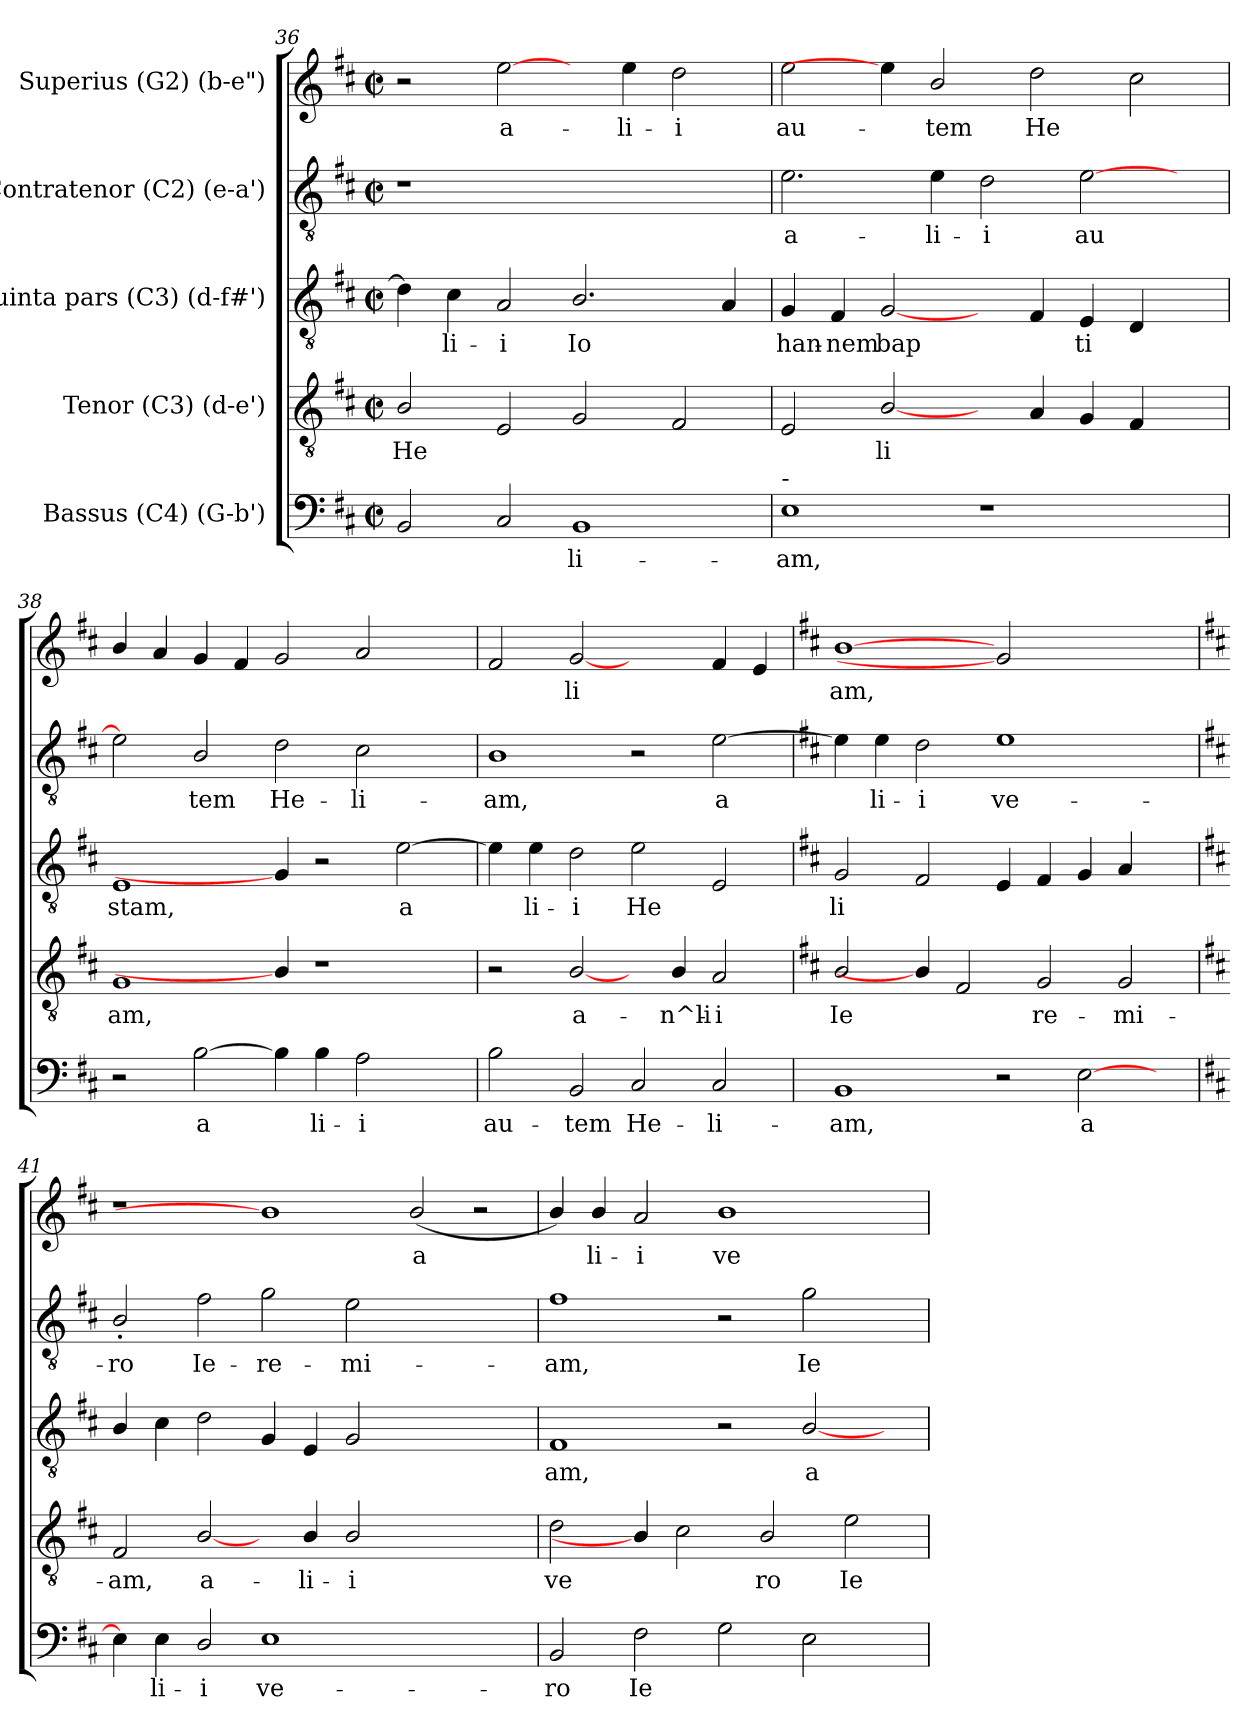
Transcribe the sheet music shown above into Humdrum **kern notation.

**kern	**text	**kern	**text	**kern	**text	**kern	**text	**kern	**text
*part5	*part5	*part4	*part4	*part3	*part3	*part2	*part2	*part1	*part1
*staff5	*staff5	*staff4	*staff4	*staff3	*staff3	*staff2	*staff2	*staff1	*staff1
*I"Bassus (C4)  (G-b')	*	*I"Tenor (C3)  (d-e')	*	*I"Quinta pars (C3)  (d-f#')	*	*I"Contratenor (C2)  (e-a')	*	*I"Superius (G2)  (b-e")	*
*clefF4	*	*clefGv2	*	*clefGv2	*	*clefGv2	*	*clefG2	*
*k[f#c#]	*	*k[f#c#]	*	*k[f#c#]	*	*k[f#c#]	*	*k[f#c#]	*
*D:	*	*D:	*	*D:	*	*D:	*	*D:	*
*M2/2	*	*M2/2	*	*M2/2	*	*M2/2	*	*M2/2	*
*met(c|)	*	*met(c|)	*	*met(c|)	*	*met(c|)	*	*met(c|)	*
=36	=36	=36	=36	=36	=36	=36	=36	=36	=36
!	!LO:LY:b:cj	!	!LO:LY:b:cj	!	!LO:LY:b:cj	!	!	!	!
2BB/	--	2B/	He-	4d\]	--	1r	.	2r	.
!	!	!	!	!	!LO:LY:b:cj	!	!	!	!
.	.	.	.	4c#\	-li-	.	.	.	.
!	!LO:LY:b:cj	!	!LO:LY:b:cj	!	!LO:LY:b:cj	!	!	!	!LO:LY:b:cj
2C#/	--	2E/	--	2A/	-i	.	.	[2ee\	a-
!	!LO:LY:b:cj	!	!LO:LY:b:cj	!	!LO:LY:b:cj	!	!	!	!
1BB	-li-	2G/	--	2.B/	Io-	1ryy	.	4ryy	.
!	!	!	!	!	!	!	!	!	!LO:LY:b:cj
.	.	.	.	.	.	.	.	4ee\	-li-
!	!	!	!LO:LY:b:cj	!	!	!	!	!	!LO:LY:b:cj
.	.	2F#/	--	.	.	.	.	2dd\	-i
!	!	!	!	!	!LO:LY:b:cj	!	!	!	!
.	.	.	.	4A/	--	.	.	.	.
!!LO:PB:g=z
=37	=37	=37	=37	=37	=37	=37	=37	=37	=37
!LO:TX:a:t=-	!	!	!	!	!	!	!	!	!
!	!LO:LY:b:cj	!	!LO:LY:b:cj	!	!LO:LY:b:cj	!	!LO:LY:b:cj	!	!LO:LY:b:cj
1E	-am,	2E/	--	4G/	-han-	2.e\	a-	2ee\	au-
!	!	!	!	!	!LO:LY:b:cj	!	!	!	!
.	.	.	.	4F#/	-nem	.	.	.	.
!	!	!	!LO:LY:b:cj	!	!LO:LY:b:cj	!	!	!	!
.	.	[2B/	-li-	[2G/	bap-	.	.	4ee\]	.
!	!	!	!	!	!	!	!LO:LY:b:cj	!	!LO:LY:b:cj
.	.	.	.	.	.	4e\	-li-	2b/	-tem
!	!	!	!	!	!	!	!LO:LY:b:cj	!	!
1r	.	4ryy	.	4ryy	.	2d\	-i	.	.
!	!	!	!LO:LY:b:cj	!	!LO:LY:b:cj	!	!	!	!LO:LY:b:cj
.	.	4A/	--	4F#/	--	.	.	2dd\	He-
!	!	!	!LO:LY:b:cj	!	!LO:LY:b:cj	!	!LO:LY:b:cj	!	!
.	.	4G/	--	4E/	-ti-	[>2e\	au-	.	.
!	!	!	!LO:LY:b:cj	!	!LO:LY:b:cj	!	!	!	!LO:LY:b:cj
.	.	4F#/	--	4D/	--	.	.	2cc#\	--
4ryy	.	4ryy	.	4ryy	.	4ryy	.	.	.
=38	=38	=38	=38	=38	=38	=38	=38	=38	=38
!	!	!	!LO:LY:b:cj	!	!LO:LY:b:cj	!	!LO:LY:b:cj	!	!LO:LY:b:cj
2r	.	1G	-am,	1E	-stam,	2e\]	--	4b/	--
!	!	!	!	!	!	!	!	!	!LO:LY:b:cj
.	.	.	.	.	.	.	.	4a/	--
!	!LO:LY:b:cj	!	!	!	!	!	!LO:LY:b:cj	!	!LO:LY:b:cj
[>2B\	a-	.	.	.	.	2B/	-tem	4g/	--
!	!	!	!	!	!	!	!	!	!LO:LY:b:cj
.	.	.	.	.	.	.	.	4f#/	--
!	!LO:LY:b:cj	!	!	!	!	!	!LO:LY:b:cj	!	!LO:LY:b:cj
4B\]	--	4B/]	.	4G/]	.	2d\	He-	2g/	--
!	!LO:LY:b:cj	!	!	!	!	!	!	!	!
4B\	-li-	1r	.	2r	.	.	.	.	.
!	!LO:LY:b:cj	!	!	!	!	!	!LO:LY:b:cj	!	!LO:LY:b:cj
2A\	-i	.	.	.	.	2c#\	-li-	2a/	--
!	!	!	!	!	!LO:LY:b:cj	!	!	!	!
.	.	.	.	[>2e\	a-	.	.	.	.
4ryy	.	.	.	.	.	4ryy	.	4ryy	.
=39	=39	=39	=39	=39	=39	=39	=39	=39	=39
!	!LO:LY:b:cj	!	!	!	!LO:LY:b:cj	!	!LO:LY:b:cj	!	!LO:LY:b:cj
2B\	au-	2r	.	4e\]	--	1B	-am,	2f#/	--
!	!	!	!	!	!LO:LY:b:cj	!	!	!	!
.	.	.	.	4e\	-li-	.	.	.	.
!	!LO:LY:b:cj	!	!LO:LY:b:cj	!	!LO:LY:b:cj	!	!	!	!LO:LY:b:cj
2BB/	-tem	[2B/	a-	2d\	-i	.	.	[2g	-li-
!	!LO:LY:b:cj	!	!	!	!LO:LY:b:cj	!	!	!	!
2C#/	He-	4ryy	.	2e\	He-	2r	.	2ryy	.
!	!	!	!LO:LY:b:cj	!	!	!	!	!	!
.	.	4B/	-n^li-	.	.	.	.	.	.
!	!LO:LY:b:cj	!	!LO:LY:b:cj	!	!LO:LY:b:cj	!	!LO:LY:b:cj	!	!LO:LY:b:cj
2C#/	-li-	2A/	-i	2E/	--	[>2e\	a-	4f#/	--
!	!	!	!	!	!	!	!	!	!LO:LY:b:cj
.	.	.	.	.	.	.	.	4e/	--
=40	=40	=40	=40	=40	=40	=40	=40	=40	=40
*k[]	*	*	*	*	*	*	*	*	*
*C:	*	*	*	*	*	*	*	*	*
!	!LO:LY:b:cj	!	!LO:LY:b:cj	!	!LO:LY:b:cj	!	!LO:LY:b:cj	!	!LO:LY:b:cj
1BB	-am,	2B/	Ie-	2G/	-li-	4e\]	--	[1b	-am,
!	!	!	!	!	!	!	!LO:LY:b:cj	!	!
.	.	.	.	.	.	4e\	-li-	.	.
!	!	!	!	!	!LO:LY:b:cj	!	!LO:LY:b:cj	!	!
.	.	4B/]	.	2F#/	--	2d\	-i	.	.
!	!	!	!LO:LY:b:cj	!	!	!	!	!	!
.	.	2F#/	--	.	.	.	.	.	.
!	!	!	!	!	!LO:LY:b:cj	!	!LO:LY:b:cj	!	!
2r	.	.	.	4E/	--	1e	ve-	2g]	.
!	!	!	!LO:LY:b:cj	!	!LO:LY:b:cj	!	!	!	!
.	.	2G/	-re-	4F#/	--	.	.	.	.
!	!LO:LY:b:cj	!	!	!	!LO:LY:b:cj	!	!	!	!
[<2E\	a-	.	.	4G/	--	.	.	2.ryy	.
!	!	!	!LO:LY:b:cj	!	!LO:LY:b:cj	!	!	!	!
.	.	2G/	-mi-	4A/	--	.	.	.	.
4ryy	.	.	.	4ryy	.	4ryy	.	.	.
!!LO:LB:g=z
=41	=41	=41	=41	=41	=41	=41	=41	=41	=41
*k[f#c#]	*	*	*	*	*	*	*	*	*
*D:	*	*	*	*	*	*	*	*	*
!	!LO:LY:b:cj	!	!LO:LY:b:cj	!	!LO:LY:b:cj	!	!LO:LY:b:cj	!	!
4E\]	--	2F#/	-am,	4B/	--	2B'>/	-ro	1r	.
!	!LO:LY:b:cj	!	!	!	!LO:LY:b:cj	!	!	!	!
4E\	-li-	.	.	4c#\	--	.	.	.	.
!	!LO:LY:b:cj	!	!LO:LY:b:cj	!	!LO:LY:b:cj	!	!LO:LY:b:cj	!	!
2D/	-i	[2B/	a-	2d\	--	2f#\	Ie-	.	.
!	!LO:LY:b:cj	!	!	!	!LO:LY:b:cj	!	!LO:LY:b:cj	!	!
1E	ve-	4ryy	.	4G/	--	2g\	-re-	1b]	.
!	!	!	!LO:LY:b:cj	!	!LO:LY:b:cj	!	!	!	!
.	.	4B/	-li-	4E/	--	.	.	.	.
!	!	!	!LO:LY:b:cj	!	!LO:LY:b:cj	!	!LO:LY:b:cj	!	!
.	.	2B/	-i	2G/	--	2e\	-mi-	.	.
!	!	!	!	!	!	!	!	!	!LO:LY:b:cj
1ryy	.	1ryy	.	1ryy	.	1ryy	.	(<2b/	a-
.	.	.	.	.	.	.	.	2r	.
=42	=42	=42	=42	=42	=42	=42	=42	=42	=42
!	!LO:LY:b:cj	!	!LO:LY:b:cj	!	!LO:LY:b:cj	!	!LO:LY:b:cj	!	!LO:LY:b:cj
2BB/	-ro	2d\	ve-	1F#	-am,	1f#	-am,	4b/)	--
!	!	!	!	!	!	!	!	!	!LO:LY:b:cj
.	.	.	.	.	.	.	.	4b/	-li-
!	!LO:LY:b:cj	!	!	!	!	!	!	!	!LO:LY:b:cj
2F#\	Ie-	4B/]	.	.	.	.	.	2a/	-i
!	!	!	!LO:LY:b:cj	!	!	!	!	!	!
.	.	2c#\	--	.	.	.	.	.	.
!	!LO:LY:b:cj	!	!	!	!	!	!	!	!LO:LY:b:cj
2G\	--	.	.	2r	.	2r	.	1b	ve-
!	!	!	!LO:LY:b:cj	!	!	!	!	!	!
.	.	2B/	-ro	.	.	.	.	.	.
!	!LO:LY:b:cj	!	!	!	!LO:LY:b:cj	!	!LO:LY:b:cj	!	!
2E\	--	.	.	[<2B/	a-	2g\	Ie-	.	.
!	!	!	!LO:LY:b:cj	!	!	!	!	!	!
.	.	2e\	Ie-	.	.	.	.	.	.
4ryy	.	.	.	4ryy	.	4ryy	.	4ryy	.
=	=	=	=	=	=	=	=	=	=
*-	*-	*-	*-	*-	*-	*-	*-	*-	*-
